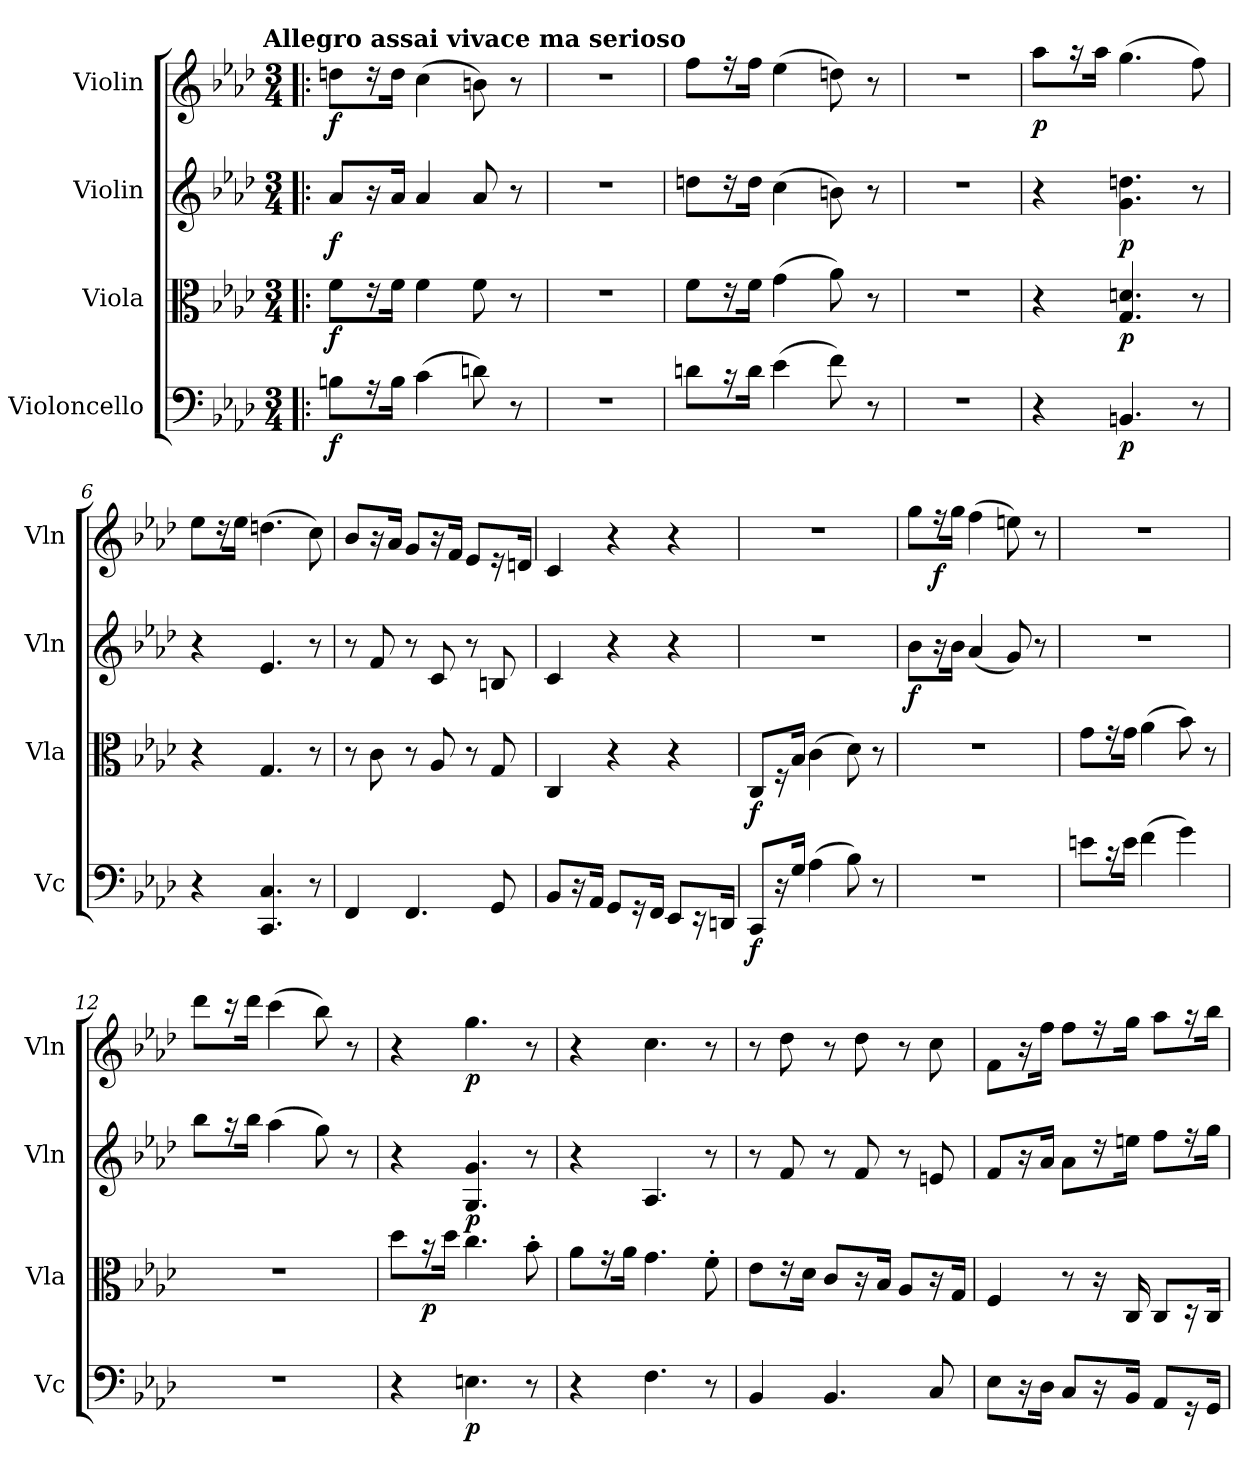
**kern	**dynam	**kern	**dynam	**kern	**dynam	**kern	**dynam
*part4	*part4	*part3	*part3	*part2	*part2	*part1	*part1
*staff4	*staff4	*staff3	*staff3	*staff2	*staff2	*staff1	*staff1
*I"Violoncello	*	*I"Viola	*	*I"Violin	*	*I"Violin	*
*I'Vc	*	*I'Vla	*	*I'Vln	*	*I'Vln	*
*clefF4	*	*clefC3	*	*clefG2	*	*clefG2	*
*k[b-e-a-d-]	*	*k[b-e-a-d-]	*	*k[b-e-a-d-]	*	*k[b-e-a-d-]	*
!!LO:TX:omd:t=Allegro assai vivace ma serioso
*M3/4	*	*M3/4	*	*M3/4	*	*M3/4	*
*MM144	*	*MM144	*	*MM144	*	*MM144	*
=1!|:	=1!|:	=1!|:	=1!|:	=1!|:	=1!|:	=1!|:	=1!|:
8Bn\L	f	8f\L	f	8a-/L	f	8ddn\L	f
16r	.	16r	.	16r	.	16r	.
16B\Jk	.	16f\Jk	.	16a-/Jk	.	16dd\Jk	.
(4c\	.	4f\	.	4a-/	.	(4cc\	.
8dn\)	.	8f\	.	8a-/	.	8bn\)	.
8r	.	8r	.	8r	.	8r	.
=2	=2	=2	=2	=2	=2	=2	=2
2.r	.	2.r	.	2.r	.	2.r	.
=3	=3	=3	=3	=3	=3	=3	=3
8dn\L	.	8f\L	.	8ddn\L	.	8ff\L	.
16r	.	16r	.	16r	.	16r	.
16d\Jk	.	16f\Jk	.	16dd\Jk	.	16ff\Jk	.
(4e-\	.	(4g\	.	(4cc\	.	(4ee-\	.
8f\)	.	8a-\)	.	8bn\)	.	8ddn\)	.
8r	.	8r	.	8r	.	8r	.
=4	=4	=4	=4	=4	=4	=4	=4
2.r	.	2.r	.	2.r	.	2.r	.
=5	=5	=5	=5	=5	=5	=5	=5
4r	.	4r	.	4r	.	8aa-\L	p
.	.	.	.	.	.	16r	.
.	.	.	.	.	.	16aa-\Jk	.
4.BBn/	p	4.G/ 4.dn/	p	4.g\ 4.ddn\	p	(4.gg\	.
8r	.	8r	.	8r	.	8ff\)	.
=6	=6	=6	=6	=6	=6	=6	=6
4r	.	4r	.	4r	.	8ee-\L	.
.	.	.	.	.	.	16r	.
.	.	.	.	.	.	16ee-\Jk	.
4.CC/ 4.C/	.	4.G/	.	4.e-/	.	(4.ddn\	.
8r	.	8r	.	8r	.	8cc\)	.
=7	=7	=7	=7	=7	=7	=7	=7
4FF/	.	8r	.	8r	.	8b-/L	.
.	.	8c\	.	8f/	.	16r	.
.	.	.	.	.	.	16a-/Jk	.
4.FF/	.	8r	.	8r	.	8g/L	.
.	.	8A-/	.	8c/	.	16r	.
.	.	.	.	.	.	16f/Jk	.
.	.	8r	.	8r	.	8e-/L	.
8GG/	.	8G/	.	8Bn/	.	16r	.
.	.	.	.	.	.	16dn/Jk	.
=8	=8	=8	=8	=8	=8	=8	=8
8BB-/L	.	4C/	.	4c/	.	4c/	.
16r	.	.	.	.	.	.	.
16AA-/Jk	.	.	.	.	.	.	.
8GG/L	.	4r	.	4r	.	4r	.
16r	.	.	.	.	.	.	.
16FF/Jk	.	.	.	.	.	.	.
8EE-/L	.	4r	.	4r	.	4r	.
16r	.	.	.	.	.	.	.
16DDn/Jk	.	.	.	.	.	.	.
=9	=9	=9	=9	=9	=9	=9	=9
8CC/L	f	8C/L	f	2.r	.	2.r	.
16r	.	16r	.	.	.	.	.
16G/Jk	.	16B-/Jk	.	.	.	.	.
(4A-\	.	(4c\	.	.	.	.	.
8B-\)	.	8d-\)	.	.	.	.	.
8r	.	8r	.	.	.	.	.
=10	=10	=10	=10	=10	=10	=10	=10
2.r	.	2.r	.	8b-\L	f	8gg\L	.
.	.	.	.	16r	.	16r	f
.	.	.	.	16b-\Jk	.	16gg\Jk	.
.	.	.	.	(4a-/	.	(4ff\	.
.	.	.	.	8g/)	.	8een\)	.
.	.	.	.	8r	.	8r	.
=11	=11	=11	=11	=11	=11	=11	=11
8en\L	.	8g\L	.	2.r	.	2.r	.
16r	.	16r	.	.	.	.	.
16e\Jk	.	16g\Jk	.	.	.	.	.
(4f\	.	(4a-\	.	.	.	.	.
4g\)	.	8b-\)	.	.	.	.	.
.	.	8r	.	.	.	.	.
=12	=12	=12	=12	=12	=12	=12	=12
2.r	.	2.r	.	8bb-\L	.	8ddd-\L	.
.	.	.	.	16r	.	16r	.
.	.	.	.	16bb-\Jk	.	16ddd-\Jk	.
.	.	.	.	(4aa-\	.	(4ccc\	.
.	.	.	.	8gg\)	.	8bb-\)	.
.	.	.	.	8r	.	8r	.
=13	=13	=13	=13	=13	=13	=13	=13
4r	.	8dd-\L	.	4r	.	4r	.
.	.	16r	p	.	.	.	.
.	.	16dd-\Jk	.	.	.	.	.
4.En\	p	4.cc\	.	4.G/ 4.g/	p	4.gg\	p
8r	.	8b-'\	.	8r	.	8r	.
=14	=14	=14	=14	=14	=14	=14	=14
4r	.	8a-\L	.	4r	.	4r	.
.	.	16r	.	.	.	.	.
.	.	16a-\Jk	.	.	.	.	.
4.F\	.	4.g\	.	4.A-/	.	4.cc\	.
8r	.	8f'\	.	8r	.	8r	.
=15	=15	=15	=15	=15	=15	=15	=15
4BB-/	.	8e-\L	.	8r	.	8r	.
.	.	16r	.	8f/	.	8dd-\	.
.	.	16d-\Jk	.	.	.	.	.
4.BB-/	.	8c/L	.	8r	.	8r	.
.	.	16r	.	8f/	.	8dd-\	.
.	.	16B-/Jk	.	.	.	.	.
.	.	8A-/L	.	8r	.	8r	.
8C/	.	16r	.	8en/	.	8cc\	.
.	.	16G/Jk	.	.	.	.	.
=16	=16	=16	=16	=16	=16	=16	=16
8E-\L	.	4F/	.	8f/L	.	8f\L	.
16r	.	.	.	16r	.	16r	.
16D-\Jk	.	.	.	16a-/Jk	.	16ff\Jk	.
8C/L	.	8r	.	8a-\L	.	8ff\L	.
16r	.	16r	.	16r	.	16r	.
16BB-/Jk	.	16C/	.	16een\Jk	.	16gg\Jk	.
8AA-/L	.	8C/L	.	8ff\L	.	8aa-\L	.
16r	.	16r	.	16r	.	16r	.
16GG/Jk	.	16C/Jk	.	16gg\Jk	.	16bb-\Jk	.
=	=	=	=	=	=	=	=
*-	*-	*-	*-	*-	*-	*-	*-
